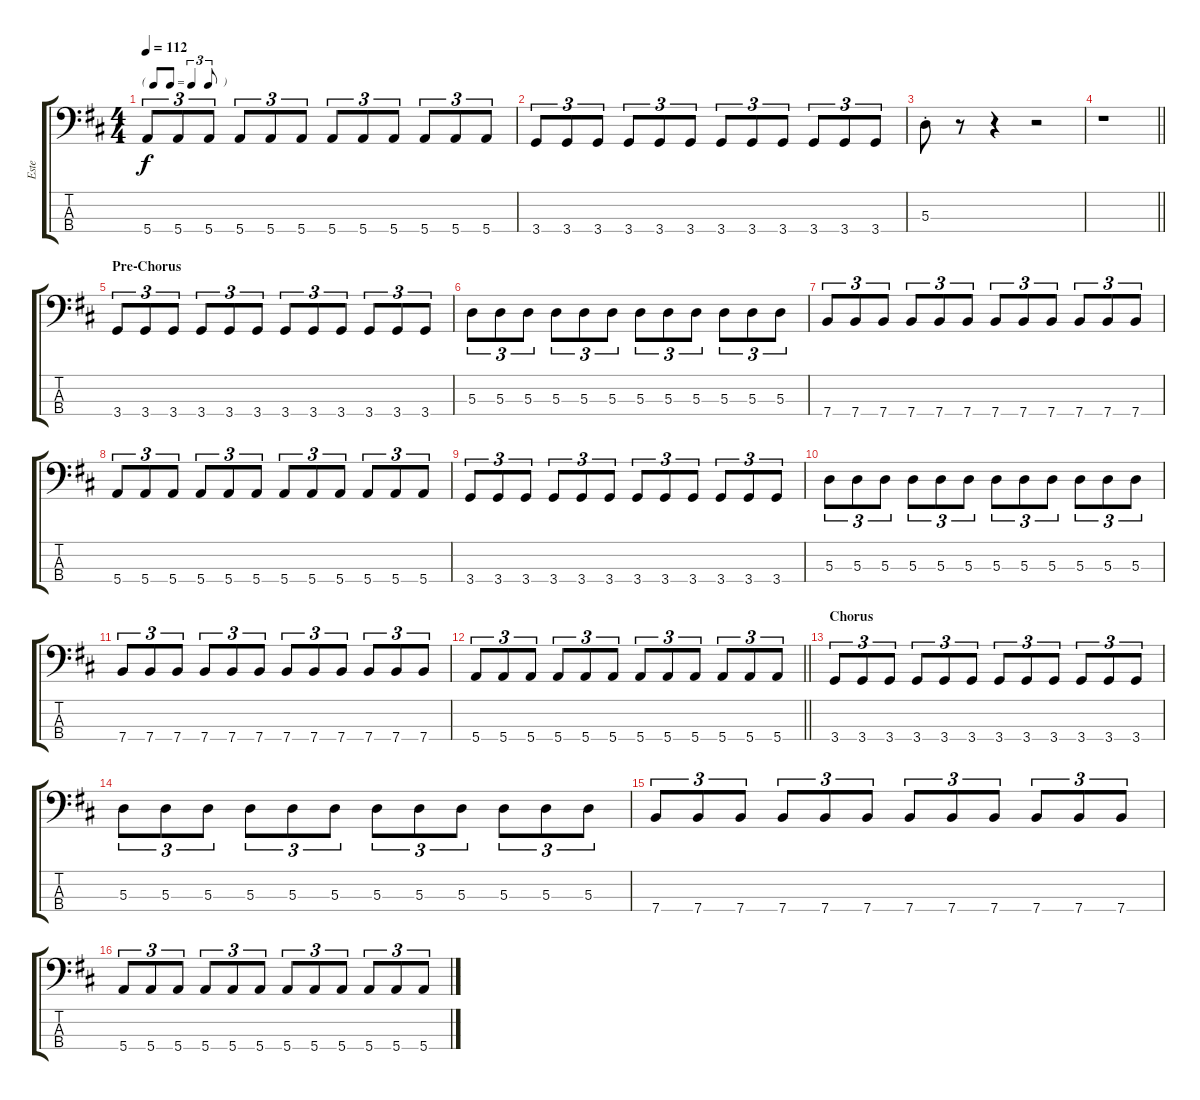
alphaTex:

\track ("Este" "Este") {instrument electricbassfinger}
\staff {score tabs}
\tuning (G2 D2 A1 E1) {hide}
\ts (4 4)
\tf triplet8th
\tempo 112
\clef f4
\ks d
5.4.8{tu (3 2) dy f} 5.4.8{tu (3 2)} 5.4.8{tu (3 2)} 5.4.8{tu (3 2)} 5.4.8{tu (3 2)} 5.4.8{tu (3 2)} 5.4.8{tu (3 2)} 5.4.8{tu (3 2)} 5.4.8{tu (3 2)} 5.4.8{tu (3 2)} 5.4.8{tu (3 2)} 5.4.8{tu (3 2)} |
3.4.8{tu (3 2)} 3.4.8{tu (3 2)} 3.4.8{tu (3 2)} 3.4.8{tu (3 2)} 3.4.8{tu (3 2)} 3.4.8{tu (3 2)} 3.4.8{tu (3 2)} 3.4.8{tu (3 2)} 3.4.8{tu (3 2)} 3.4.8{tu (3 2)} 3.4.8{tu (3 2)} 3.4.8{tu (3 2)} |
5.3{st}.8 r.8 r.4 r.2 |
\barLineRight lightlight
r.1 |
\section ("" "Pre-Chorus")
3.4.8{tu (3 2)} 3.4.8{tu (3 2)} 3.4.8{tu (3 2)} 3.4.8{tu (3 2)} 3.4.8{tu (3 2)} 3.4.8{tu (3 2)} 3.4.8{tu (3 2)} 3.4.8{tu (3 2)} 3.4.8{tu (3 2)} 3.4.8{tu (3 2)} 3.4.8{tu (3 2)} 3.4.8{tu (3 2)} |
5.3.8{tu (3 2)} 5.3.8{tu (3 2)} 5.3.8{tu (3 2)} 5.3.8{tu (3 2)} 5.3.8{tu (3 2)} 5.3.8{tu (3 2)} 5.3.8{tu (3 2)} 5.3.8{tu (3 2)} 5.3.8{tu (3 2)} 5.3.8{tu (3 2)} 5.3.8{tu (3 2)} 5.3.8{tu (3 2)} |
7.4.8{tu (3 2)} 7.4.8{tu (3 2)} 7.4.8{tu (3 2)} 7.4.8{tu (3 2)} 7.4.8{tu (3 2)} 7.4.8{tu (3 2)} 7.4.8{tu (3 2)} 7.4.8{tu (3 2)} 7.4.8{tu (3 2)} 7.4.8{tu (3 2)} 7.4.8{tu (3 2)} 7.4.8{tu (3 2)} |
5.4.8{tu (3 2)} 5.4.8{tu (3 2)} 5.4.8{tu (3 2)} 5.4.8{tu (3 2)} 5.4.8{tu (3 2)} 5.4.8{tu (3 2)} 5.4.8{tu (3 2)} 5.4.8{tu (3 2)} 5.4.8{tu (3 2)} 5.4.8{tu (3 2)} 5.4.8{tu (3 2)} 5.4.8{tu (3 2)} |
3.4.8{tu (3 2)} 3.4.8{tu (3 2)} 3.4.8{tu (3 2)} 3.4.8{tu (3 2)} 3.4.8{tu (3 2)} 3.4.8{tu (3 2)} 3.4.8{tu (3 2)} 3.4.8{tu (3 2)} 3.4.8{tu (3 2)} 3.4.8{tu (3 2)} 3.4.8{tu (3 2)} 3.4.8{tu (3 2)} |
5.3.8{tu (3 2)} 5.3.8{tu (3 2)} 5.3.8{tu (3 2)} 5.3.8{tu (3 2)} 5.3.8{tu (3 2)} 5.3.8{tu (3 2)} 5.3.8{tu (3 2)} 5.3.8{tu (3 2)} 5.3.8{tu (3 2)} 5.3.8{tu (3 2)} 5.3.8{tu (3 2)} 5.3.8{tu (3 2)} |
7.4.8{tu (3 2)} 7.4.8{tu (3 2)} 7.4.8{tu (3 2)} 7.4.8{tu (3 2)} 7.4.8{tu (3 2)} 7.4.8{tu (3 2)} 7.4.8{tu (3 2)} 7.4.8{tu (3 2)} 7.4.8{tu (3 2)} 7.4.8{tu (3 2)} 7.4.8{tu (3 2)} 7.4.8{tu (3 2)} |
\barLineRight lightlight
5.4.8{tu (3 2)} 5.4.8{tu (3 2)} 5.4.8{tu (3 2)} 5.4.8{tu (3 2)} 5.4.8{tu (3 2)} 5.4.8{tu (3 2)} 5.4.8{tu (3 2)} 5.4.8{tu (3 2)} 5.4.8{tu (3 2)} 5.4.8{tu (3 2)} 5.4.8{tu (3 2)} 5.4.8{tu (3 2)} |
\section ("" "Chorus")
3.4.8{tu (3 2)} 3.4.8{tu (3 2)} 3.4.8{tu (3 2)} 3.4.8{tu (3 2)} 3.4.8{tu (3 2)} 3.4.8{tu (3 2)} 3.4.8{tu (3 2)} 3.4.8{tu (3 2)} 3.4.8{tu (3 2)} 3.4.8{tu (3 2)} 3.4.8{tu (3 2)} 3.4.8{tu (3 2)} |
5.3.8{tu (3 2)} 5.3.8{tu (3 2)} 5.3.8{tu (3 2)} 5.3.8{tu (3 2)} 5.3.8{tu (3 2)} 5.3.8{tu (3 2)} 5.3.8{tu (3 2)} 5.3.8{tu (3 2)} 5.3.8{tu (3 2)} 5.3.8{tu (3 2)} 5.3.8{tu (3 2)} 5.3.8{tu (3 2)} |
7.4.8{tu (3 2)} 7.4.8{tu (3 2)} 7.4.8{tu (3 2)} 7.4.8{tu (3 2)} 7.4.8{tu (3 2)} 7.4.8{tu (3 2)} 7.4.8{tu (3 2)} 7.4.8{tu (3 2)} 7.4.8{tu (3 2)} 7.4.8{tu (3 2)} 7.4.8{tu (3 2)} 7.4.8{tu (3 2)} |
5.4.8{tu (3 2)} 5.4.8{tu (3 2)} 5.4.8{tu (3 2)} 5.4.8{tu (3 2)} 5.4.8{tu (3 2)} 5.4.8{tu (3 2)} 5.4.8{tu (3 2)} 5.4.8{tu (3 2)} 5.4.8{tu (3 2)} 5.4.8{tu (3 2)} 5.4.8{tu (3 2)} 5.4.8{tu (3 2)}
